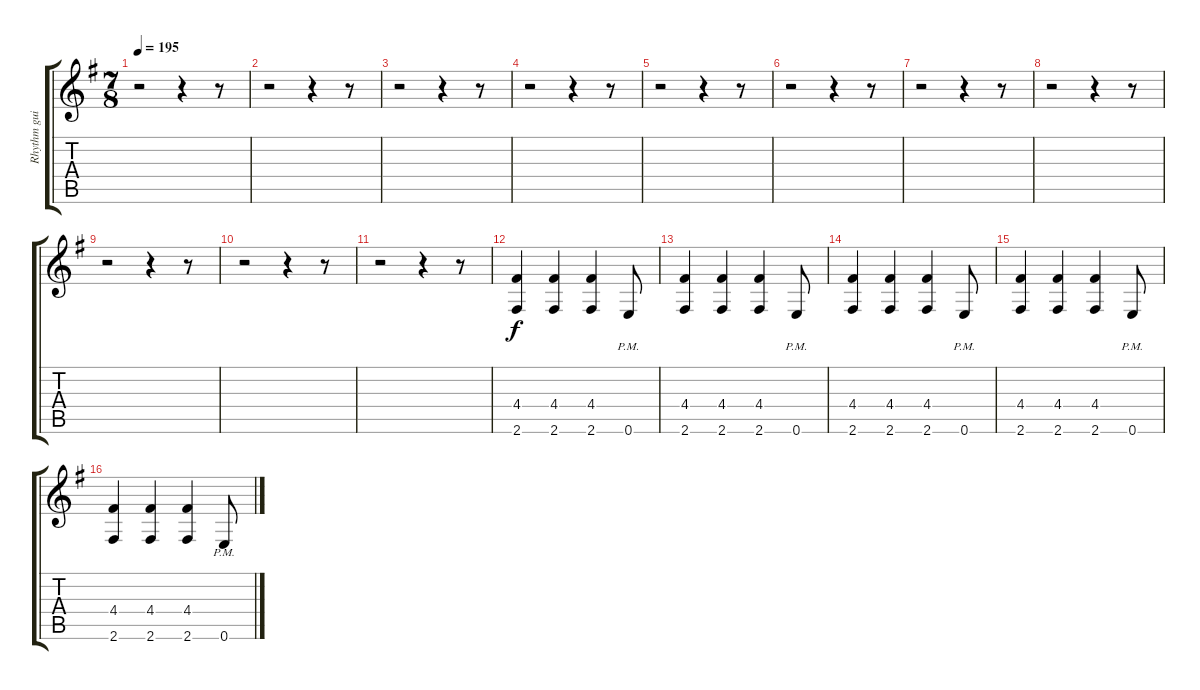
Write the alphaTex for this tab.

\track ("Rhythm guitar 2" "Rhythm gui") {instrument distortionguitar}
\staff {score tabs}
\tuning (E4 B3 G3 D3 A2 E2) {hide}
\ts (7 8)
\tempo 195
\clef g2
\ks eminor
r.2{dy f} r.4 r.8 |
r.2 r.4 r.8 |
r.2 r.4 r.8 |
r.2 r.4 r.8 |
r.2 r.4 r.8 |
r.2 r.4 r.8 |
r.2 r.4 r.8 |
r.2 r.4 r.8 |
r.2 r.4 r.8 |
r.2 r.4 r.8 |
r.2 r.4 r.8 |
(4.4 2.6).4 (4.4 2.6).4 (4.4 2.6).4 0.6{pm}.8 |
(4.4 2.6).4 (4.4 2.6).4 (4.4 2.6).4 0.6{pm}.8 |
(4.4 2.6).4 (4.4 2.6).4 (4.4 2.6).4 0.6{pm}.8 |
(4.4 2.6).4 (4.4 2.6).4 (4.4 2.6).4 0.6{pm}.8 |
(4.4 2.6).4 (4.4 2.6).4 (4.4 2.6).4 0.6{pm}.8
